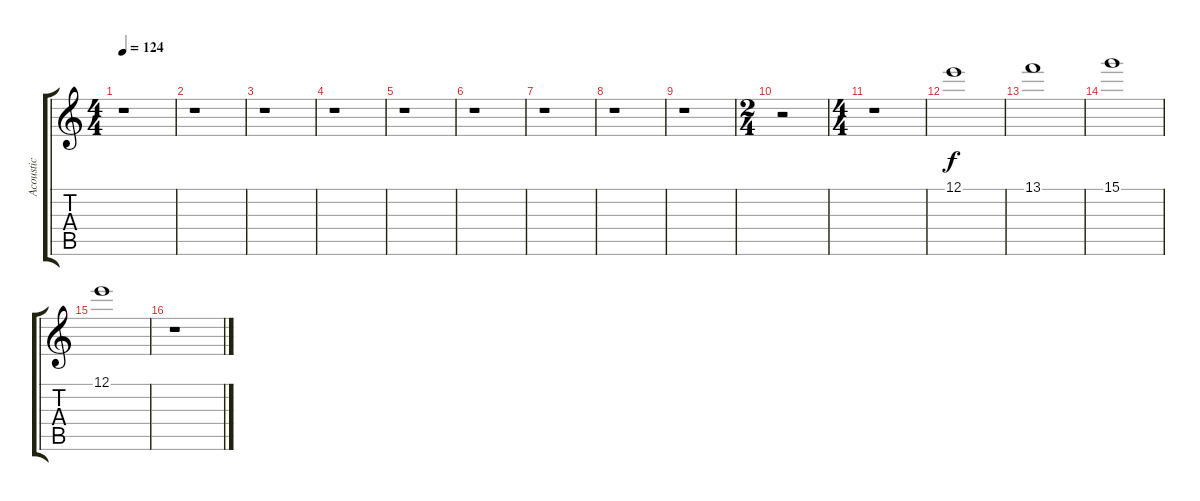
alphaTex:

\track ("Acoustic" "Acoustic") {instrument acousticguitarnylon}
\staff {score tabs}
\tuning (E4 B3 G3 D3 A2 E2) {hide}
\ts (4 4)
\tempo 124
\clef g2
\ks c
r.1{dy f instrument acousticguitarnylon} |
r.1 |
r.1 |
r.1 |
r.1 |
r.1 |
r.1 |
r.1 |
r.1 |
\ts (2 4)
r.2 |
\ts (4 4)
r.1 |
12.1.1 |
13.1.1 |
15.1.1 |
12.1.1 |
r.1
